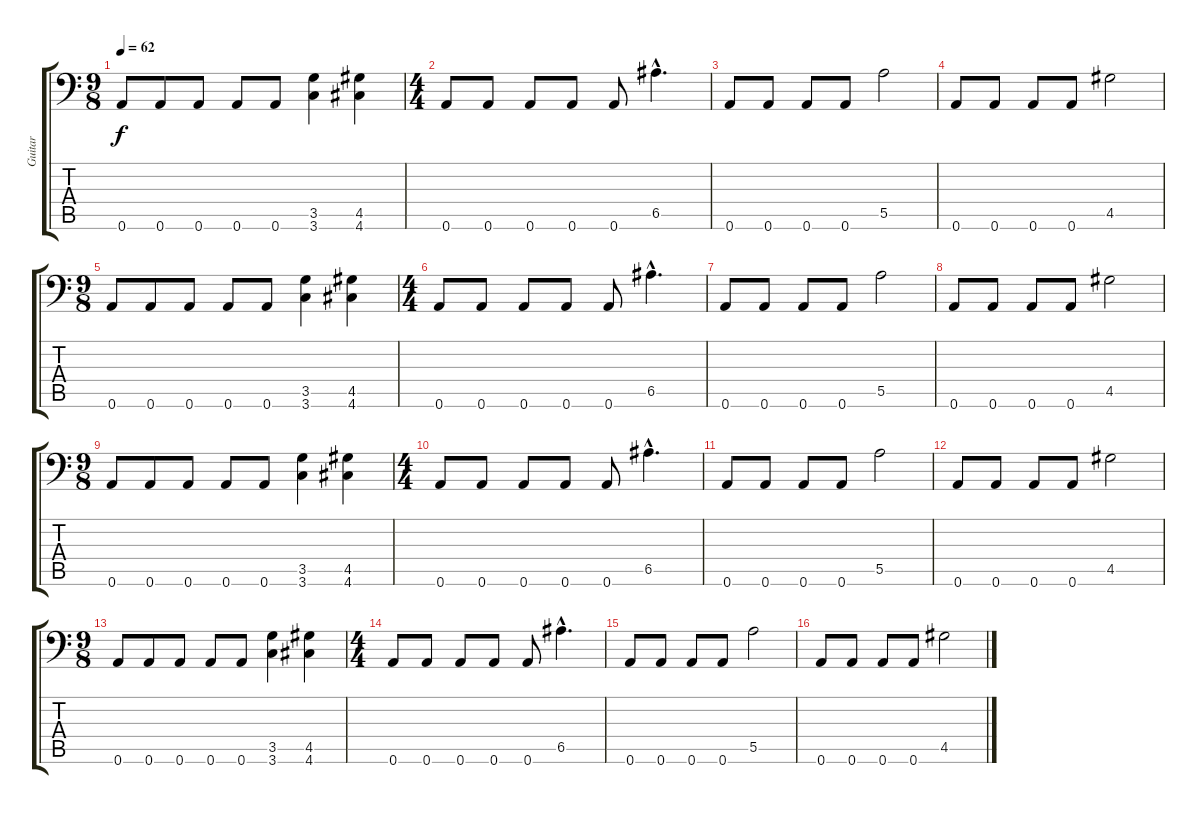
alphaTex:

\track ("Guitar" "Guitar") {instrument distortionguitar}
\staff {score tabs}
\tuning (B3 Gb3 D3 A2 E2 A1) {hide}
\ts (9 8)
\tempo 62
\clef f4
\ks c
0.6.8{dy f} 0.6.8 0.6.8 0.6.8 0.6.8 (3.5 3.6).4 (4.5 4.6).4 |
\ts (4 4)
0.6.8 0.6.8 0.6.8 0.6.8 0.6.8 6.5{hac}.4{d} |
0.6.8 0.6.8 0.6.8 0.6.8 5.5.2 |
0.6.8 0.6.8 0.6.8 0.6.8 4.5.2 |
\ts (9 8)
0.6.8 0.6.8 0.6.8 0.6.8 0.6.8 (3.5 3.6).4 (4.5 4.6).4 |
\ts (4 4)
0.6.8 0.6.8 0.6.8 0.6.8 0.6.8 6.5{hac}.4{d} |
0.6.8 0.6.8 0.6.8 0.6.8 5.5.2 |
0.6.8 0.6.8 0.6.8 0.6.8 4.5.2 |
\ts (9 8)
0.6.8 0.6.8 0.6.8 0.6.8 0.6.8 (3.5 3.6).4 (4.5 4.6).4 |
\ts (4 4)
0.6.8 0.6.8 0.6.8 0.6.8 0.6.8 6.5{hac}.4{d} |
0.6.8 0.6.8 0.6.8 0.6.8 5.5.2 |
0.6.8 0.6.8 0.6.8 0.6.8 4.5.2 |
\ts (9 8)
0.6.8 0.6.8 0.6.8 0.6.8 0.6.8 (3.5 3.6).4 (4.5 4.6).4 |
\ts (4 4)
0.6.8 0.6.8 0.6.8 0.6.8 0.6.8 6.5{hac}.4{d} |
0.6.8 0.6.8 0.6.8 0.6.8 5.5.2 |
0.6.8 0.6.8 0.6.8 0.6.8 4.5.2
